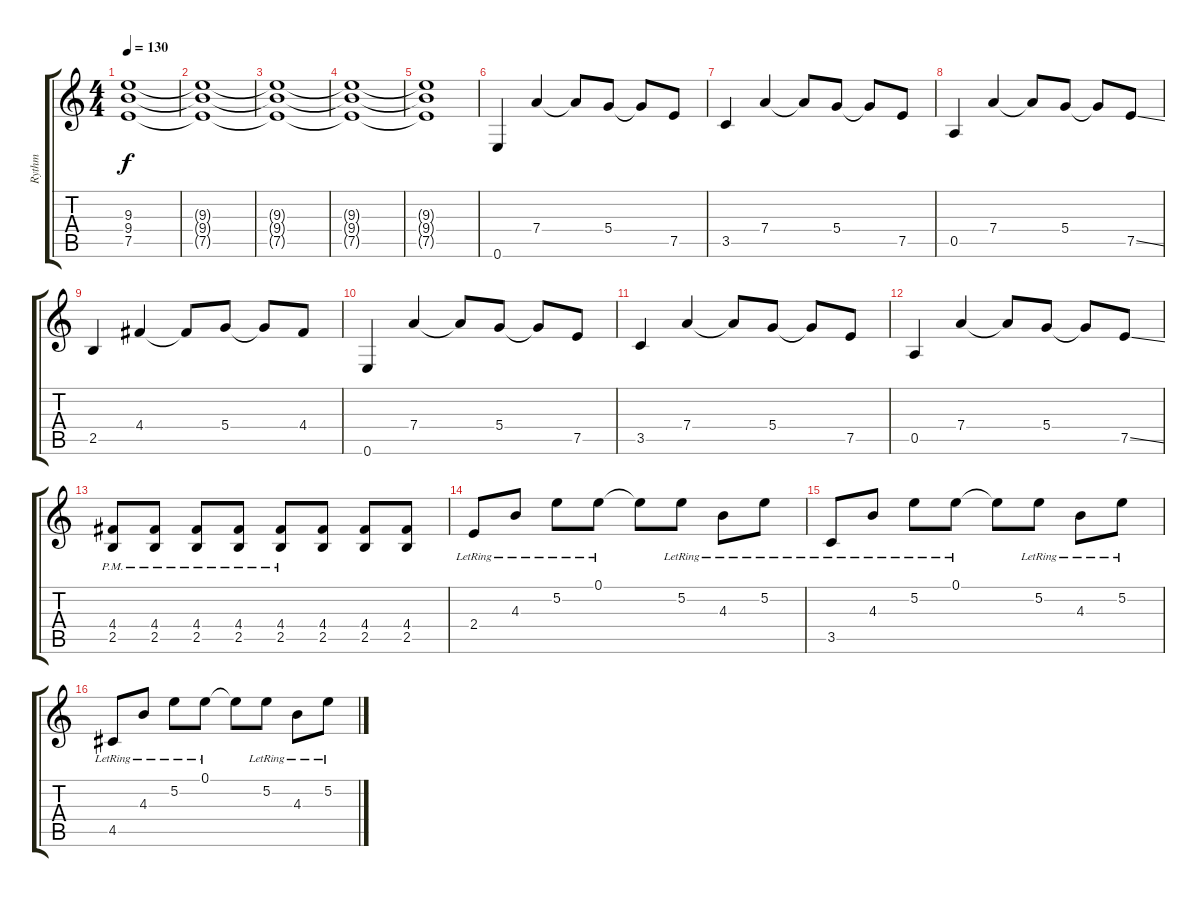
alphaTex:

\track ("Rythm " "Rythm ") {instrument distortionguitar}
\staff {score tabs}
\tuning (E4 B3 G3 D3 A2 E2) {hide}
\ts (4 4)
\tempo 130
\clef g2
\ks c
(9.3{t} 9.4{t} 7.5{t}).1{dy f volume 6} |
(9.3{t} 9.4{t} 7.5{t}).1 |
(9.3{t} 9.4{t} 7.5{t}).1 |
(9.3{t} 9.4{t} 7.5{t}).1 |
(9.3{t} 9.4{t} 7.5{t}).1 |
0.6.4{volume 16} 7.4.4 7.4{t}.8 5.4.8 5.4{t}.8 7.5.8 |
3.5.4 7.4.4 7.4{t}.8 5.4.8 5.4{t}.8 7.5.8 |
0.5.4 7.4.4 7.4{t}.8 5.4.8 5.4{t}.8 7.5{ss}.8 |
2.5.4 4.4.4 4.4{t}.8 5.4.8 5.4{t}.8 4.4.8 |
0.6.4{volume 16} 7.4.4 7.4{t}.8 5.4.8 5.4{t}.8 7.5.8 |
3.5.4 7.4.4 7.4{t}.8 5.4.8 5.4{t}.8 7.5.8 |
0.5.4 7.4.4 7.4{t}.8 5.4.8 5.4{t}.8 7.5{ss}.8 |
(4.4{pm} 2.5{pm}).8 (4.4{pm} 2.5{pm}).8 (4.4{pm} 2.5{pm}).8 (4.4{pm} 2.5{pm}).8 (4.4{pm} 2.5{pm}).8 (4.4 2.5).8 (4.4 2.5).8 (4.4 2.5).8 |
2.4{lr}.8{volume 7} 4.3{lr}.8 5.2{lr}.8 0.1{lr}.8 0.1{t}.8 5.2{lr}.8 4.3{lr}.8 5.2{lr}.8 |
3.5{lr}.8 4.3{lr}.8 5.2{lr}.8 0.1{lr}.8 0.1{t}.8 5.2{lr}.8 4.3{lr}.8 5.2{lr}.8 |
4.5{lr}.8 4.3{lr}.8 5.2{lr}.8 0.1{lr}.8 0.1{t}.8 5.2{lr}.8 4.3{lr}.8 5.2{lr}.8
